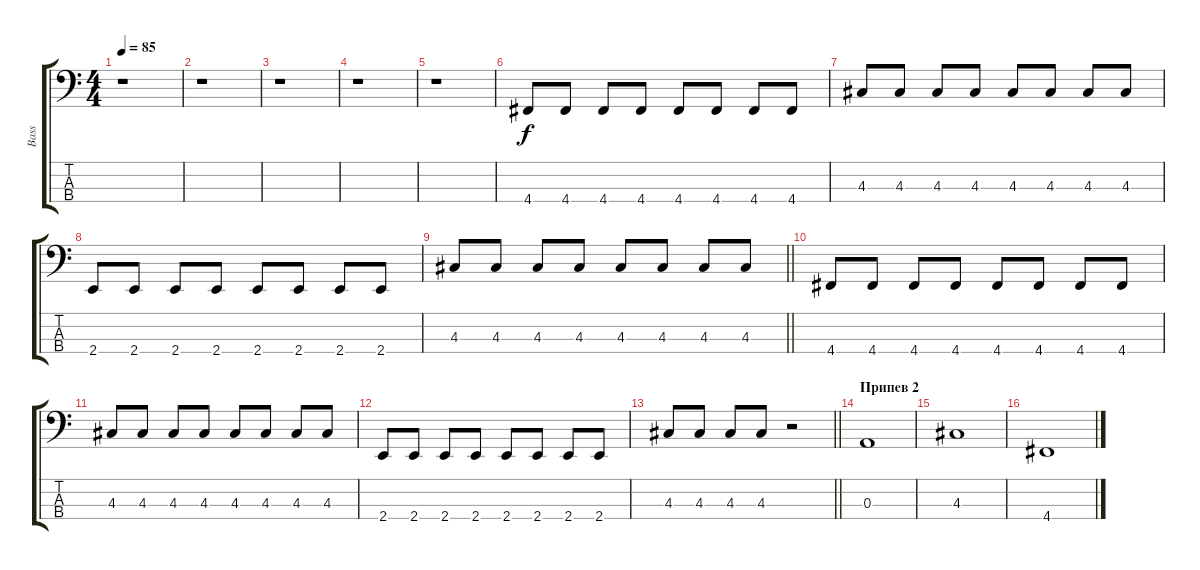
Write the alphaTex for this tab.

\track ("Bass" "Bass") {instrument electricbassfinger}
\staff {score tabs}
\tuning (G2 D2 A1 D1) {hide}
\ts (4 4)
\tempo 85
\clef f4
\ks c
r.1{dy f} |
r.1 |
r.1 |
r.1 |
r.1 |
4.4.8 4.4.8 4.4.8 4.4.8 4.4.8 4.4.8 4.4.8 4.4.8 |
4.3.8 4.3.8 4.3.8 4.3.8 4.3.8 4.3.8 4.3.8 4.3.8 |
2.4.8 2.4.8 2.4.8 2.4.8 2.4.8 2.4.8 2.4.8 2.4.8 |
\barLineRight lightlight
4.3.8 4.3.8 4.3.8 4.3.8 4.3.8 4.3.8 4.3.8 4.3.8 |
4.4.8 4.4.8 4.4.8 4.4.8 4.4.8 4.4.8 4.4.8 4.4.8 |
4.3.8 4.3.8 4.3.8 4.3.8 4.3.8 4.3.8 4.3.8 4.3.8 |
2.4.8 2.4.8 2.4.8 2.4.8 2.4.8 2.4.8 2.4.8 2.4.8 |
\barLineRight lightlight
4.3.8 4.3.8 4.3.8 4.3.8 r.2 |
\section ("" "Припев 2")
0.3.1 |
4.3.1 |
4.4.1
